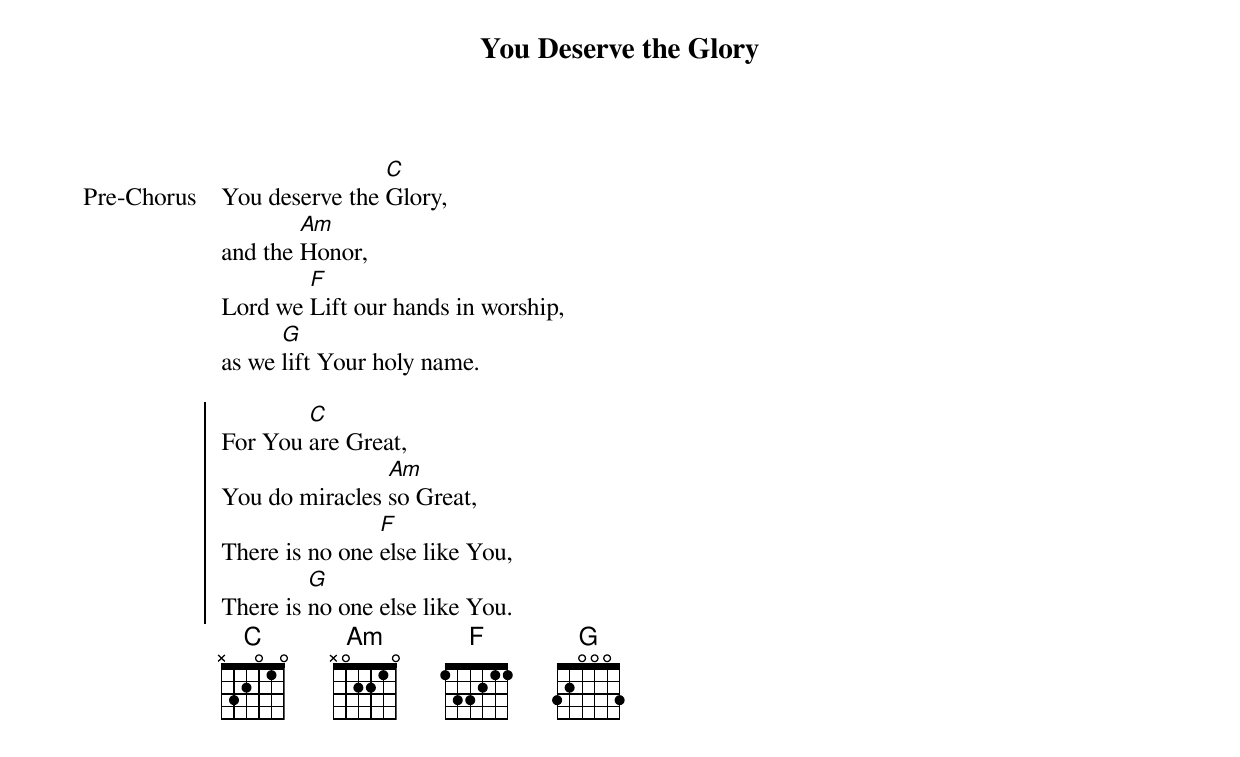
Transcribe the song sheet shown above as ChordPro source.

{title: You Deserve the Glory}
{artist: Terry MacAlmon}
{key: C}
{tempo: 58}

{start_of_bridge: Pre-Chorus}
You deserve the [C]Glory,
and the [Am]Honor,
Lord we [F]Lift our hands in worship,
as we [G]lift Your holy name.
{end_of_bridge}

{start_of_chorus}
For You [C]are Great,
You do miracles [Am]so Great,
There is no one [F]else like You,
There is [G]no one else like You.
{end_of_chorus}
